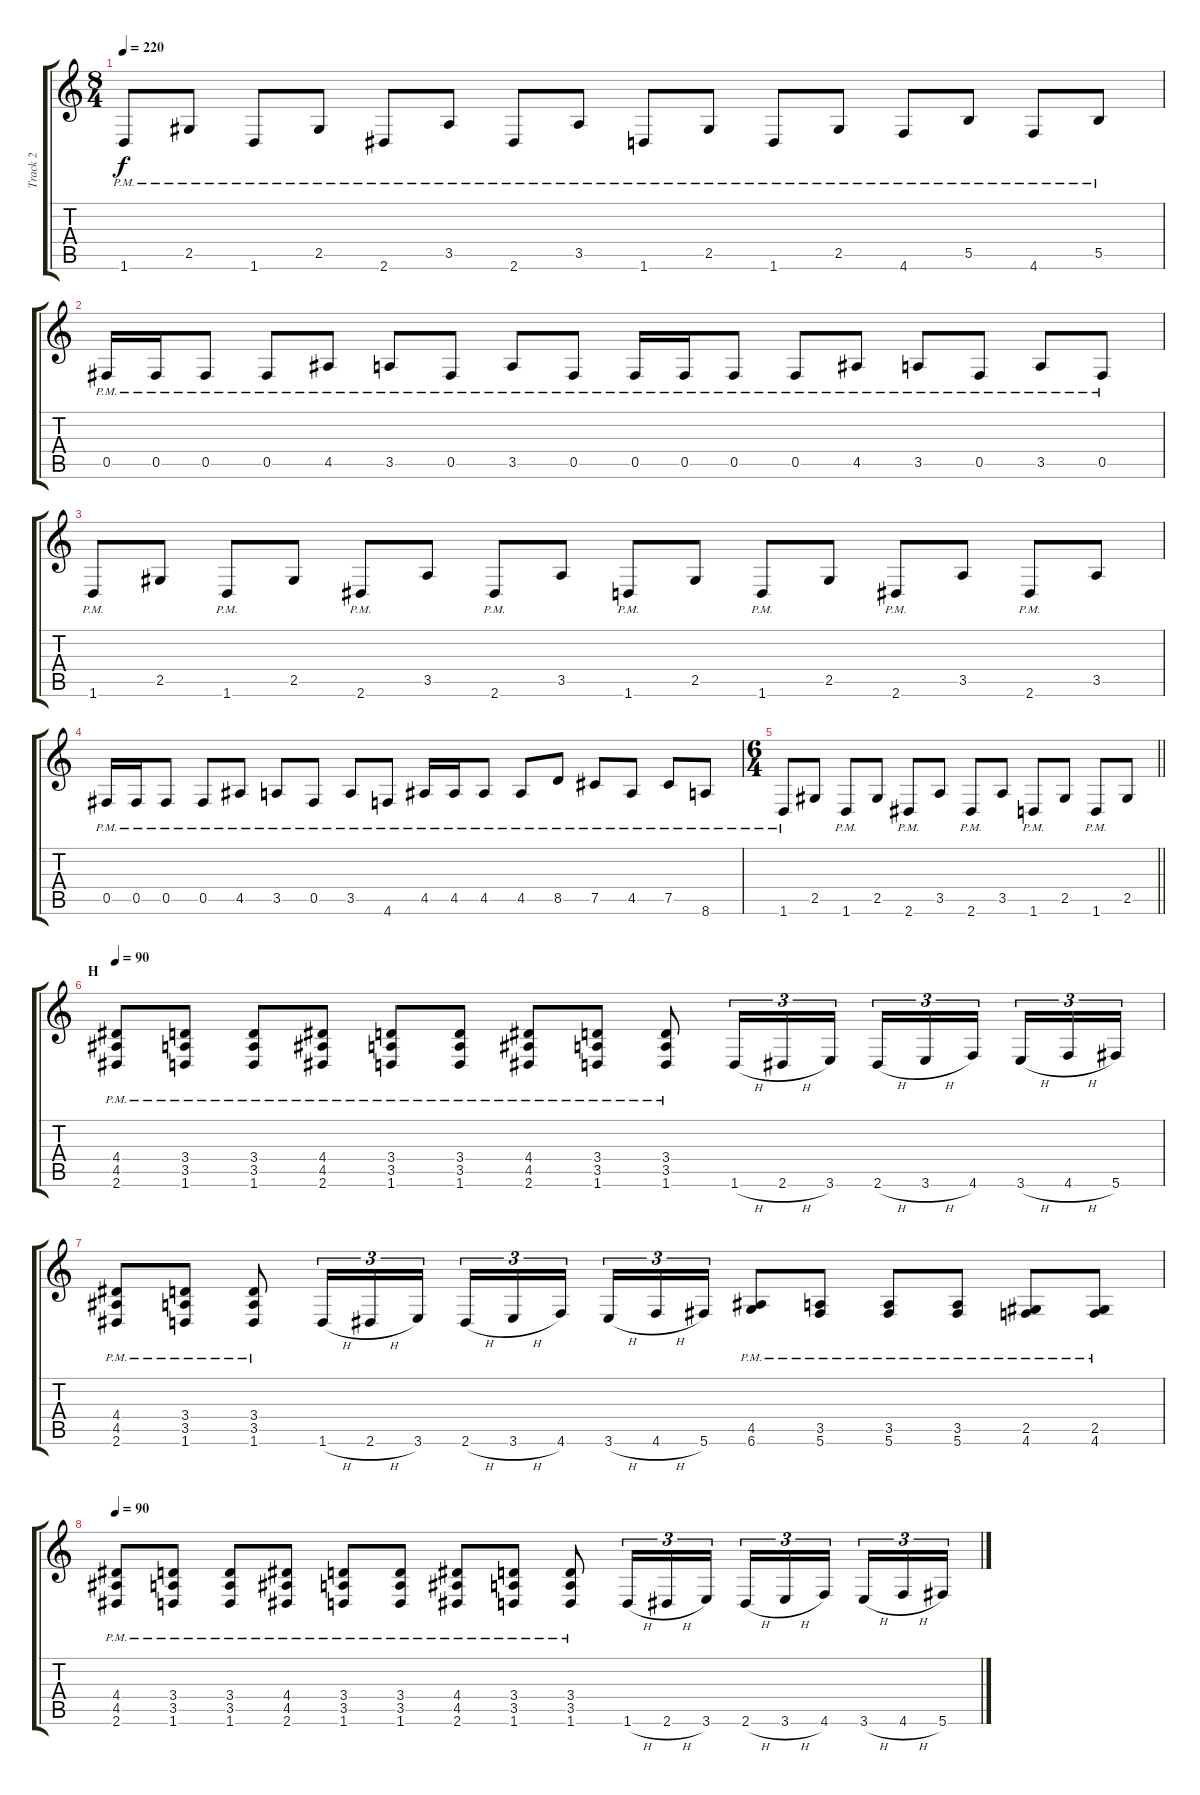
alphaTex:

\track ("Track 2" "Track 2") {instrument distortionguitar}
\staff {score tabs}
\tuning (Db4 Ab3 E3 B2 Gb2 Db2) {hide}
\ts (8 4)
\tempo 220
\clef g2
\ks c
1.6{pm}.8{dy f} 2.5{pm}.8 1.6{pm}.8 2.5{pm}.8 2.6{pm}.8 3.5{pm}.8 2.6{pm}.8 3.5{pm}.8 1.6{pm}.8 2.5{pm}.8 1.6{pm}.8 2.5{pm}.8 4.6{pm}.8 5.5{pm}.8 4.6{pm}.8 5.5{pm}.8 |
0.5{pm}.16 0.5{pm}.16 0.5{pm}.8 0.5{pm}.8 4.5{pm}.8 3.5{pm}.8 0.5{pm}.8 3.5{pm}.8 0.5{pm}.8 0.5{pm}.16 0.5{pm}.16 0.5{pm}.8 0.5{pm}.8 4.5{pm}.8 3.5{pm}.8 0.5{pm}.8 3.5{pm}.8 0.5{pm}.8 |
1.6{pm}.8 2.5.8 1.6{pm}.8 2.5.8 2.6{pm}.8 3.5.8 2.6{pm}.8 3.5.8 1.6{pm}.8 2.5.8 1.6{pm}.8 2.5.8 2.6{pm}.8 3.5.8 2.6{pm}.8 3.5.8 |
0.5{pm}.16 0.5{pm}.16 0.5{pm}.8 0.5{pm}.8 4.5{pm}.8 3.5{pm}.8 0.5{pm}.8 3.5{pm}.8 4.6{pm}.8 4.5{pm}.16 4.5{pm}.16 4.5{pm}.8 4.5{pm}.8 8.5{pm}.8 7.5{pm}.8 4.5{pm}.8 7.5{pm}.8 8.6{pm}.8 |
\ts (6 4)
\barLineRight lightlight
1.6{pm}.8 2.5.8 1.6{pm}.8 2.5.8 2.6{pm}.8 3.5.8 2.6{pm}.8 3.5.8 1.6{pm}.8 2.5.8 1.6{pm}.8 2.5.8 |
\section ("" "H")
\tempo 90
(4.4{pm} 4.5{pm} 2.6{pm}).8 (3.4{pm} 3.5{pm} 1.6{pm}).8 (3.4{pm} 3.5{pm} 1.6{pm}).8 (4.4{pm} 4.5{pm} 2.6{pm}).8 (3.4{pm} 3.5{pm} 1.6{pm}).8 (3.4{pm} 3.5{pm} 1.6{pm}).8 (4.4{pm} 4.5{pm} 2.6{pm}).8 (3.4{pm} 3.5{pm} 1.6{pm}).8 (3.4{pm} 3.5{pm} 1.6{pm}).8 1.6{h}.16{tu (3 2)} 2.6{h}.16{tu (3 2)} 3.6.16{tu (3 2) beam splitsecondary} 2.6{h}.16{tu (3 2)} 3.6{h}.16{tu (3 2)} 4.6.16{tu (3 2) beam splitsecondary} 3.6{h}.16{tu (3 2)} 4.6{h}.16{tu (3 2)} 5.6.16{tu (3 2)} |
(4.4{pm} 4.5{pm} 2.6{pm}).8 (3.4{pm} 3.5{pm} 1.6{pm}).8 (3.4{pm} 3.5{pm} 1.6{pm}).8 1.6{h}.16{tu (3 2)} 2.6{h}.16{tu (3 2)} 3.6.16{tu (3 2) beam splitsecondary} 2.6{h}.16{tu (3 2)} 3.6{h}.16{tu (3 2)} 4.6.16{tu (3 2) beam splitsecondary} 3.6{h}.16{tu (3 2)} 4.6{h}.16{tu (3 2)} 5.6.16{tu (3 2)} (4.5{pm} 6.6{pm}).8 (3.5{pm} 5.6{pm}).8 (3.5{pm} 5.6{pm}).8 (3.5{pm} 5.6{pm}).8 (2.5{pm} 4.6{pm}).8 (2.5{pm} 4.6{pm}).8 |
\tempo 90
(4.4{pm} 4.5{pm} 2.6{pm}).8 (3.4{pm} 3.5{pm} 1.6{pm}).8 (3.4{pm} 3.5{pm} 1.6{pm}).8 (4.4{pm} 4.5{pm} 2.6{pm}).8 (3.4{pm} 3.5{pm} 1.6{pm}).8 (3.4{pm} 3.5{pm} 1.6{pm}).8 (4.4{pm} 4.5{pm} 2.6{pm}).8 (3.4{pm} 3.5{pm} 1.6{pm}).8 (3.4{pm} 3.5{pm} 1.6{pm}).8 1.6{h}.16{tu (3 2)} 2.6{h}.16{tu (3 2)} 3.6.16{tu (3 2) beam splitsecondary} 2.6{h}.16{tu (3 2)} 3.6{h}.16{tu (3 2)} 4.6.16{tu (3 2) beam splitsecondary} 3.6{h}.16{tu (3 2)} 4.6{h}.16{tu (3 2)} 5.6.16{tu (3 2)}
